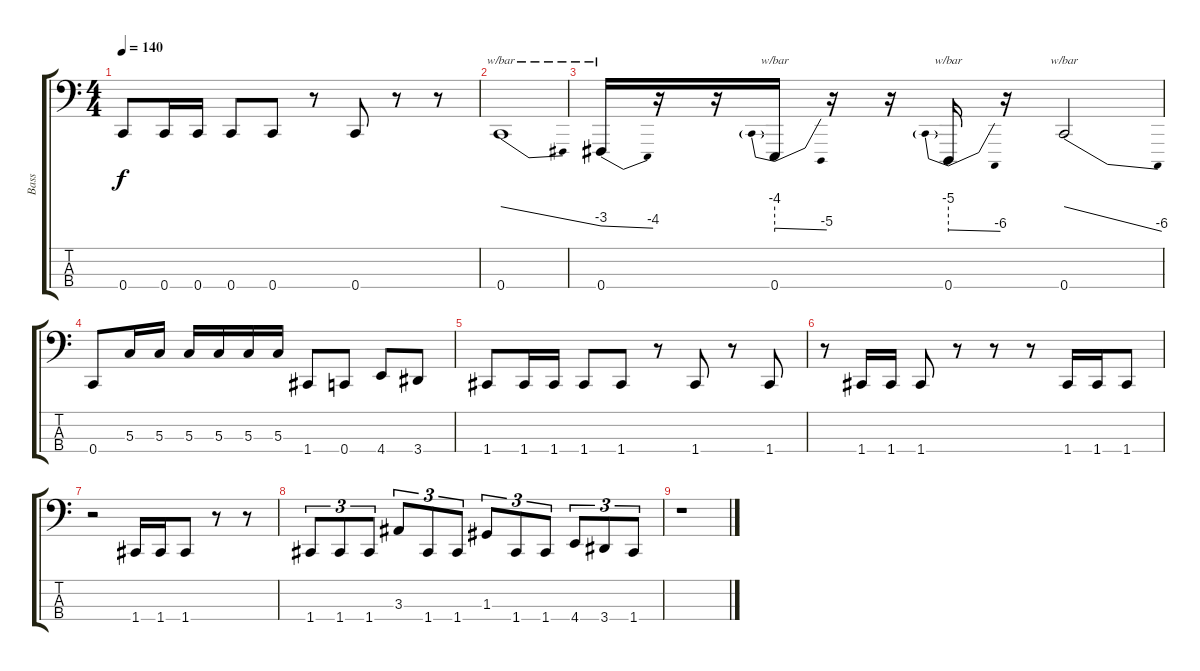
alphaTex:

\track ("Bass" "Bass") {instrument electricbassfinger}
\staff {score tabs}
\tuning (F2 C2 G1 C1) {hide}
\ts (4 4)
\tempo 140
\clef f4
\ks c
0.4.8{dy f} 0.4.16 0.4.16 0.4.8 0.4.8 r.8 0.4.8 r.8 r.8 |
0.4.1{tbe (dive default 0 0 60 -12)} |
0.4.16{tbe (dive default 0 -12 60 -16)} r.16 r.16 0.4.16{tbe (predivedive default 0 -16 60 -20)} r.16 r.16 0.4.16{tbe (predivedive default 0 -20 60 -24)} r.16 0.4.2{tbe (dive default 0 0 60 -24)} |
0.4.8 5.3.16 5.3.16 5.3.16 5.3.16 5.3.16 5.3.16 1.4.8 0.4.8 4.4.8 3.4.8 |
1.4.8 1.4.16 1.4.16 1.4.8 1.4.8 r.8 1.4.8 r.8 1.4.8 |
r.8 1.4.16 1.4.16 1.4.8 r.8 r.8 r.8 1.4.16 1.4.16 1.4.8 |
r.2 1.4.16 1.4.16 1.4.8 r.8 r.8 |
1.4.8{tu (3 2)} 1.4.8{tu (3 2)} 1.4.8{tu (3 2)} 3.3.8{tu (3 2)} 1.4.8{tu (3 2)} 1.4.8{tu (3 2)} 1.3.8{tu (3 2)} 1.4.8{tu (3 2)} 1.4.8{tu (3 2)} 4.4.8{tu (3 2)} 3.4.8{tu (3 2)} 1.4.8{tu (3 2)} |
r.1
